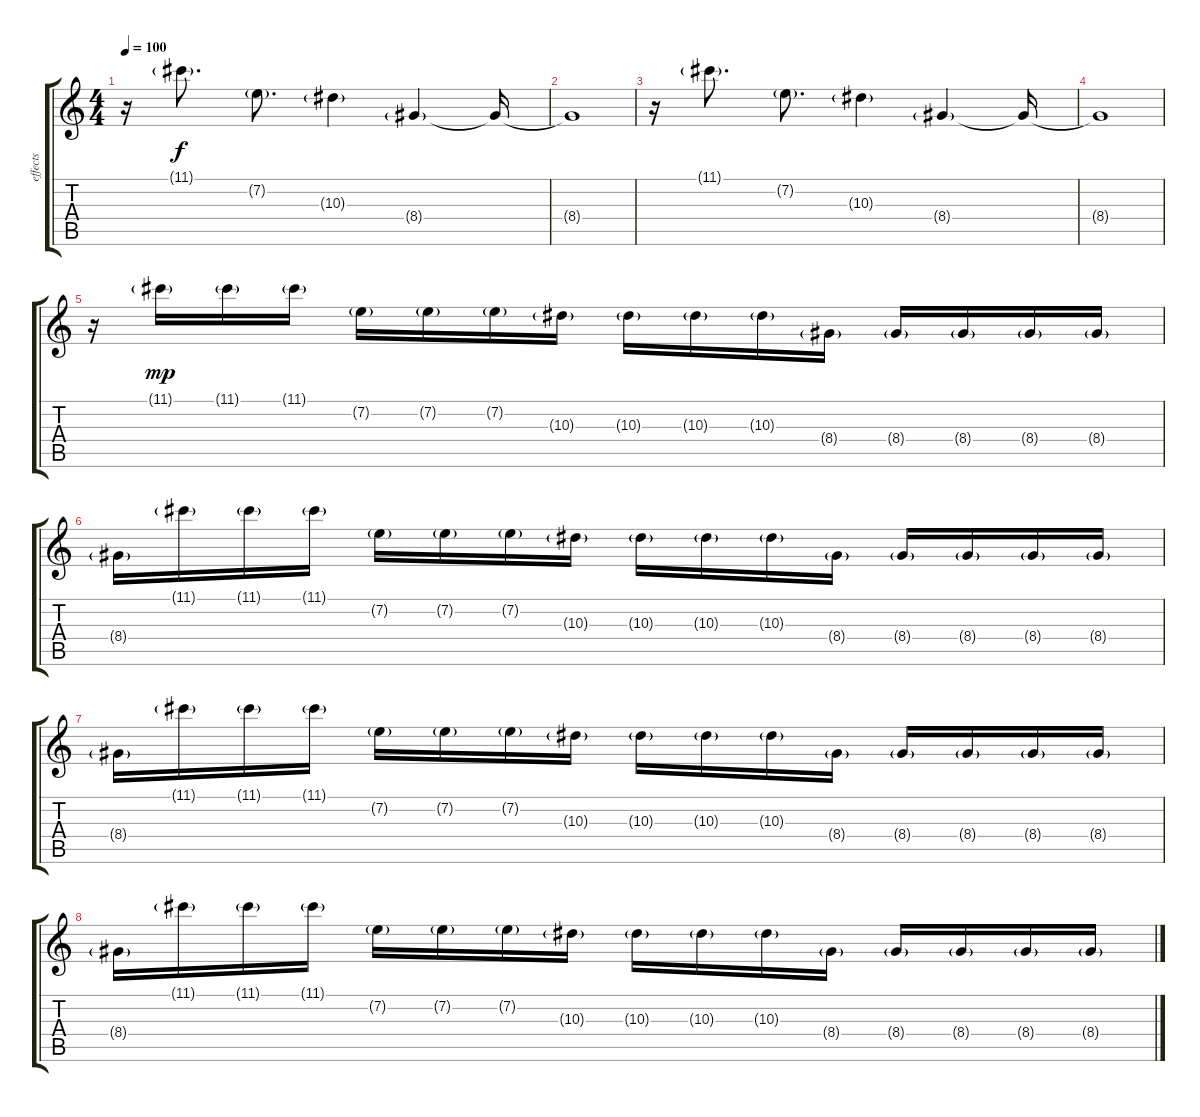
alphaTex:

\track ("effects" "effects") {instrument distortionguitar}
\staff {score tabs}
\tuning (D4 A3 F3 C3 G2 C2) {hide}
\ts (4 4)
\tempo 100
\clef g2
\ks c
r.16{dy f} 11.1{g}.8{d} 7.2{g}.8{d} 10.3{g}.4 8.4{g}.4 8.4{t}.16 |
8.4{t}.1 |
r.16 11.1{g}.8{d} 7.2{g}.8{d} 10.3{g}.4 8.4{g}.4 8.4{t}.16 |
8.4{t}.1 |
r.16 11.1{g}.16{dy mp} 11.1{g}.16 11.1{g}.16 7.2{g}.16 7.2{g}.16 7.2{g}.16 10.3{g}.16 10.3{g}.16 10.3{g}.16 10.3{g}.16 8.4{g}.16 8.4{g}.16 8.4{g}.16 8.4{g}.16 8.4{g}.16 |
8.4{g}.16 11.1{g}.16 11.1{g}.16 11.1{g}.16 7.2{g}.16 7.2{g}.16 7.2{g}.16 10.3{g}.16 10.3{g}.16 10.3{g}.16 10.3{g}.16 8.4{g}.16 8.4{g}.16 8.4{g}.16 8.4{g}.16 8.4{g}.16 |
8.4{g}.16 11.1{g}.16 11.1{g}.16 11.1{g}.16 7.2{g}.16 7.2{g}.16 7.2{g}.16 10.3{g}.16 10.3{g}.16 10.3{g}.16 10.3{g}.16 8.4{g}.16 8.4{g}.16 8.4{g}.16 8.4{g}.16 8.4{g}.16 |
8.4{g}.16 11.1{g}.16 11.1{g}.16 11.1{g}.16 7.2{g}.16 7.2{g}.16 7.2{g}.16 10.3{g}.16 10.3{g}.16 10.3{g}.16 10.3{g}.16 8.4{g}.16 8.4{g}.16 8.4{g}.16 8.4{g}.16 8.4{g}.16
